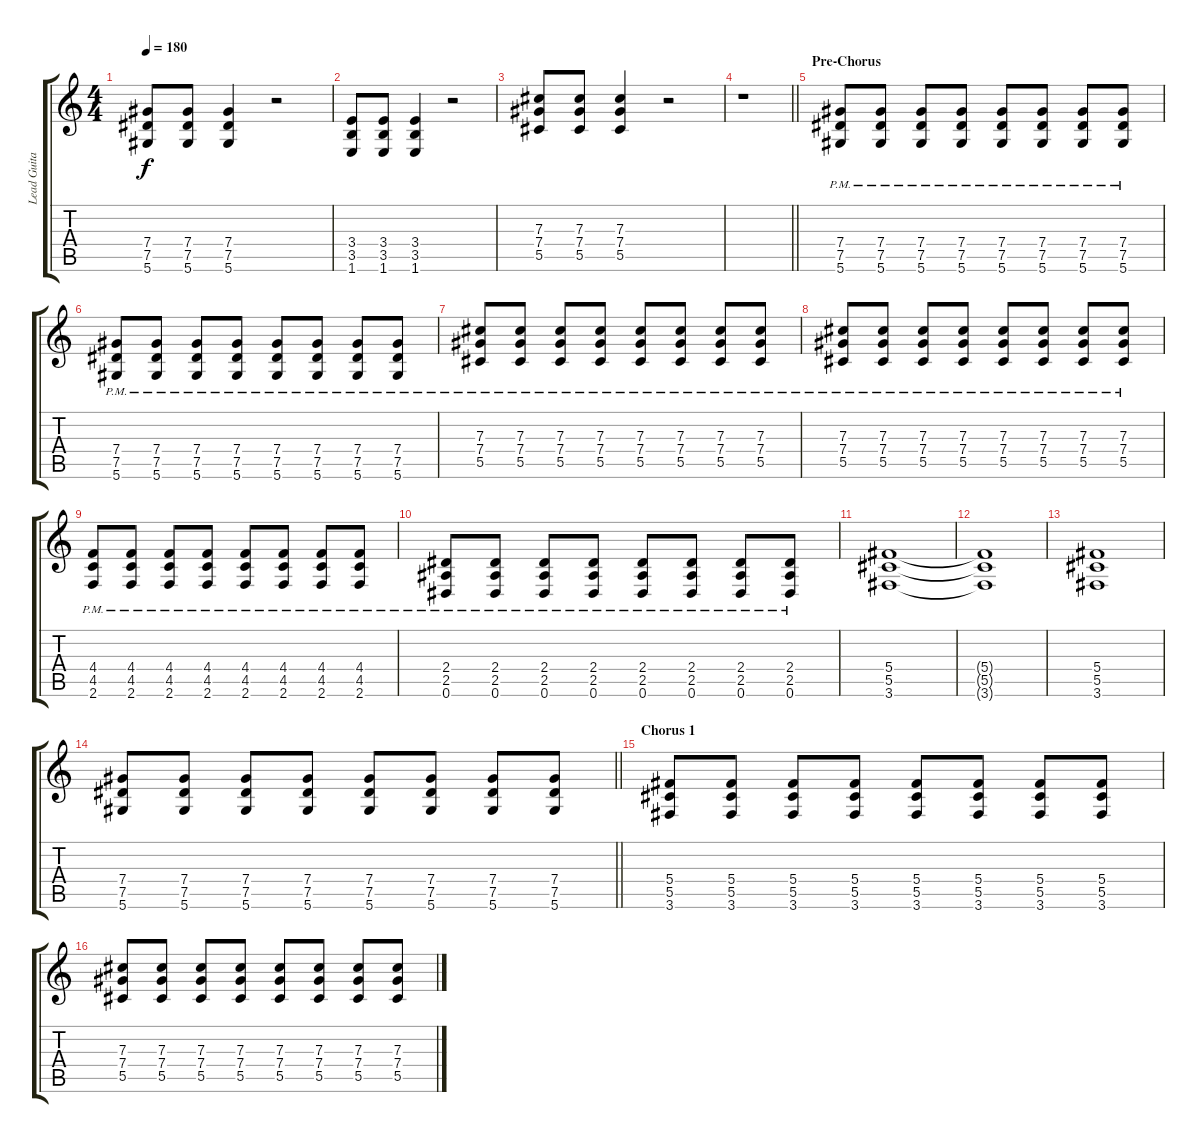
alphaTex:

\track ("Lead Guitar" "Lead Guita") {instrument distortionguitar}
\staff {score tabs}
\tuning (Eb4 Bb3 Gb3 Db3 Ab2 Eb2) {hide}
\ts (4 4)
\tempo 180
\clef g2
\ks c
(7.4 7.5 5.6).8{dy f} (7.4 7.5 5.6).8 (7.4 7.5 5.6).4 r.2 |
(3.4 3.5 1.6).8 (3.4 3.5 1.6).8 (3.4 3.5 1.6).4 r.2 |
(7.3 7.4 5.5).8 (7.3 7.4 5.5).8 (7.3 7.4 5.5).4 r.2 |
\barLineRight lightlight
r.1 |
\section ("" "Pre-Chorus")
(7.4{pm} 7.5{pm} 5.6{pm}).8 (7.4{pm} 7.5{pm} 5.6{pm}).8 (7.4{pm} 7.5{pm} 5.6{pm}).8 (7.4{pm} 7.5{pm} 5.6{pm}).8 (7.4{pm} 7.5{pm} 5.6{pm}).8 (7.4{pm} 7.5{pm} 5.6{pm}).8 (7.4{pm} 7.5{pm} 5.6{pm}).8 (7.4{pm} 7.5{pm} 5.6{pm}).8 |
(7.4{pm} 7.5{pm} 5.6{pm}).8 (7.4{pm} 7.5{pm} 5.6{pm}).8 (7.4{pm} 7.5{pm} 5.6{pm}).8 (7.4{pm} 7.5{pm} 5.6{pm}).8 (7.4{pm} 7.5{pm} 5.6{pm}).8 (7.4{pm} 7.5{pm} 5.6{pm}).8 (7.4{pm} 7.5{pm} 5.6{pm}).8 (7.4{pm} 7.5{pm} 5.6{pm}).8 |
(7.3{pm} 7.4{pm} 5.5{pm}).8 (7.3{pm} 7.4{pm} 5.5{pm}).8 (7.3{pm} 7.4{pm} 5.5{pm}).8 (7.3{pm} 7.4{pm} 5.5{pm}).8 (7.3{pm} 7.4{pm} 5.5{pm}).8 (7.3{pm} 7.4{pm} 5.5{pm}).8 (7.3{pm} 7.4{pm} 5.5{pm}).8 (7.3{pm} 7.4{pm} 5.5{pm}).8 |
(7.3{pm} 7.4{pm} 5.5{pm}).8 (7.3{pm} 7.4{pm} 5.5{pm}).8 (7.3{pm} 7.4{pm} 5.5{pm}).8 (7.3{pm} 7.4{pm} 5.5{pm}).8 (7.3{pm} 7.4{pm} 5.5{pm}).8 (7.3{pm} 7.4{pm} 5.5{pm}).8 (7.3{pm} 7.4{pm} 5.5{pm}).8 (7.3{pm} 7.4{pm} 5.5{pm}).8 |
(4.4{pm} 4.5{pm} 2.6{pm}).8 (4.4{pm} 4.5{pm} 2.6{pm}).8 (4.4{pm} 4.5{pm} 2.6{pm}).8 (4.4{pm} 4.5{pm} 2.6{pm}).8 (4.4{pm} 4.5{pm} 2.6{pm}).8 (4.4{pm} 4.5{pm} 2.6{pm}).8 (4.4{pm} 4.5{pm} 2.6{pm}).8 (4.4{pm} 4.5{pm} 2.6{pm}).8 |
(2.4{pm} 2.5{pm} 0.6{pm}).8 (2.4{pm} 2.5{pm} 0.6{pm}).8 (2.4{pm} 2.5{pm} 0.6{pm}).8 (2.4{pm} 2.5{pm} 0.6{pm}).8 (2.4{pm} 2.5{pm} 0.6{pm}).8 (2.4{pm} 2.5{pm} 0.6{pm}).8 (2.4{pm} 2.5{pm} 0.6{pm}).8 (2.4{pm} 2.5{pm} 0.6{pm}).8 |
(5.4 5.5 3.6).1 |
(5.4{t} 5.5{t} 3.6{t}).1 |
(5.4 5.5 3.6).1 |
\barLineRight lightlight
(7.4 7.5 5.6).8 (7.4 7.5 5.6).8 (7.4 7.5 5.6).8 (7.4 7.5 5.6).8 (7.4 7.5 5.6).8 (7.4 7.5 5.6).8 (7.4 7.5 5.6).8 (7.4 7.5 5.6).8 |
\section ("" "Chorus 1")
(5.4 5.5 3.6).8 (5.4 5.5 3.6).8 (5.4 5.5 3.6).8 (5.4 5.5 3.6).8 (5.4 5.5 3.6).8 (5.4 5.5 3.6).8 (5.4 5.5 3.6).8 (5.4 5.5 3.6).8 |
(7.3 7.4 5.5).8 (7.3 7.4 5.5).8 (7.3 7.4 5.5).8 (7.3 7.4 5.5).8 (7.3 7.4 5.5).8 (7.3 7.4 5.5).8 (7.3 7.4 5.5).8 (7.3 7.4 5.5).8
